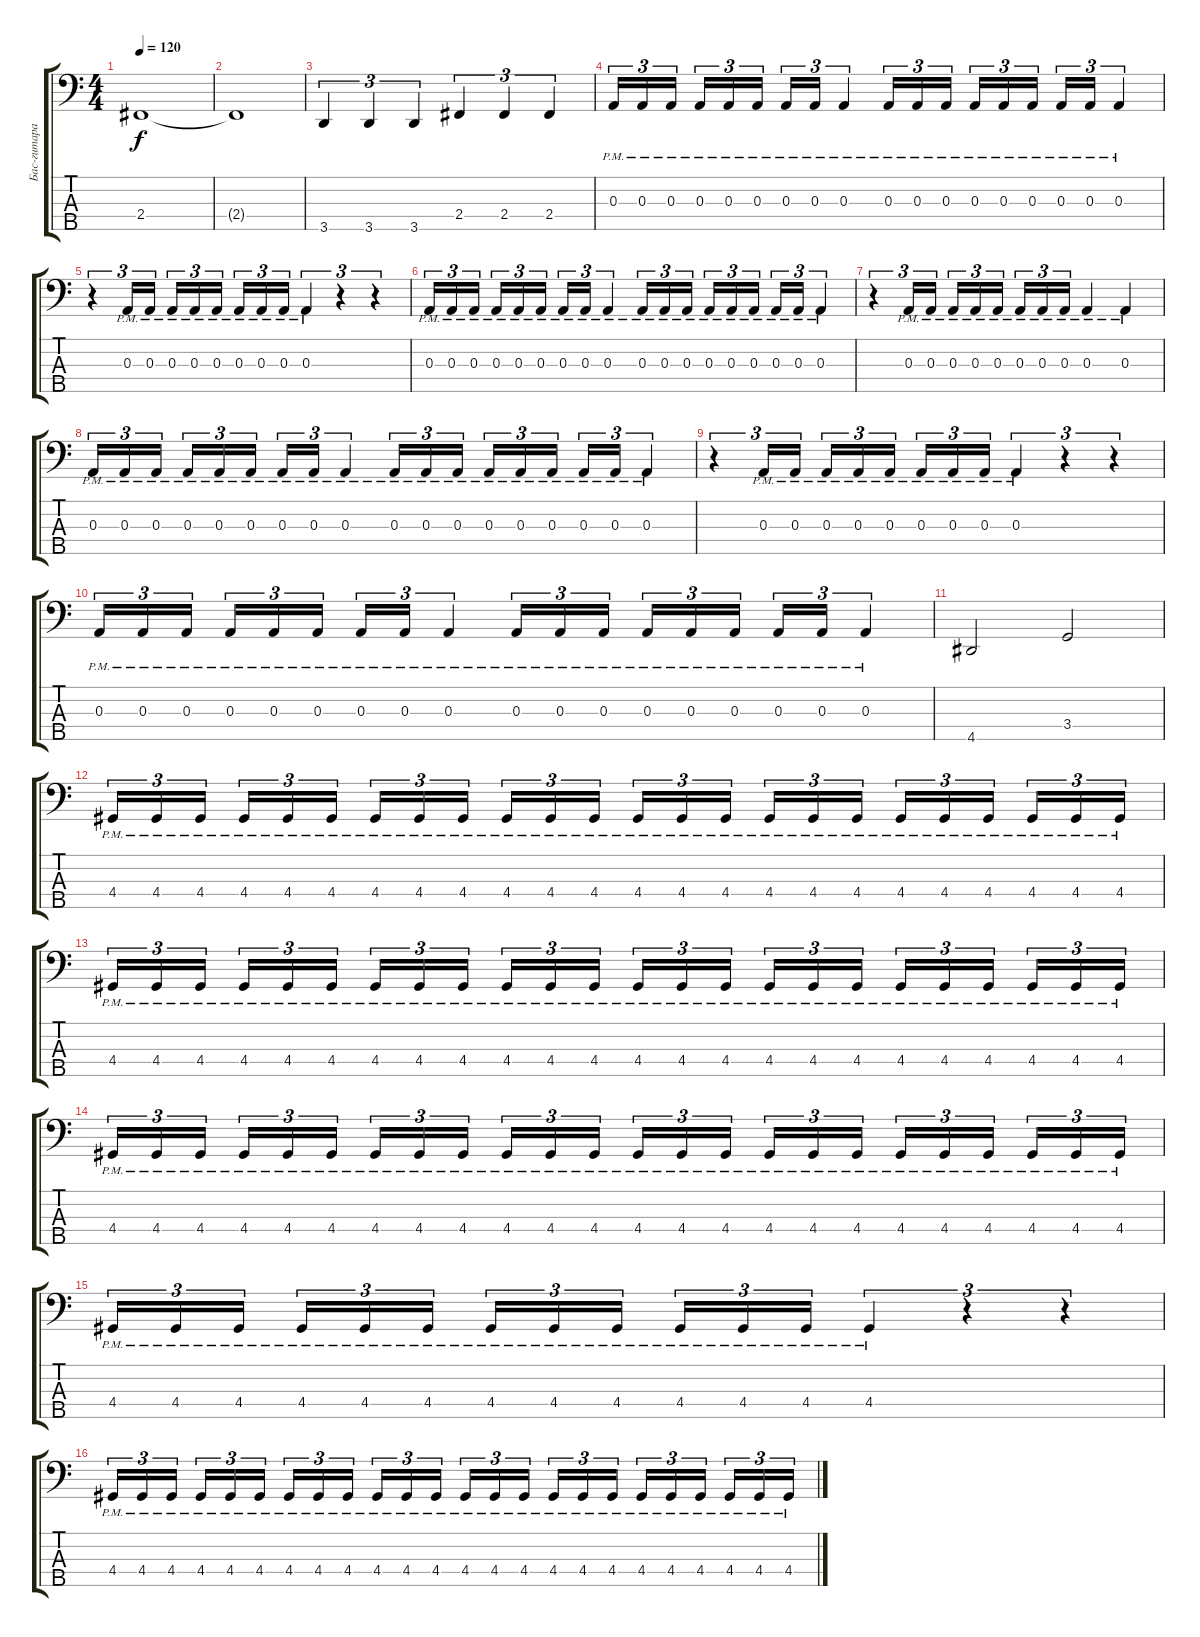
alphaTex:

\track ("Бас-гитара (Вортекс)" "Бас-гитара") {instrument electricbassfinger}
\staff {score tabs}
\tuning (G2 D2 A1 E1 B0) {hide}
\ts (4 4)
\tempo 120
\clef f4
\ks c
2.4{t}.1{dy f} |
2.4{t}.1 |
3.5.4{tu (3 2)} 3.5.4{tu (3 2)} 3.5.4{tu (3 2)} 2.4.4{tu (3 2)} 2.4.4{tu (3 2)} 2.4.4{tu (3 2)} |
0.3{pm}.16{tu (3 2)} 0.3{pm}.16{tu (3 2)} 0.3{pm}.16{tu (3 2) beam splitsecondary} 0.3{pm}.16{tu (3 2)} 0.3{pm}.16{tu (3 2)} 0.3{pm}.16{tu (3 2)} 0.3{pm}.16{tu (3 2)} 0.3{pm}.16{tu (3 2)} 0.3{pm}.4{tu (3 2)} 0.3{pm}.16{tu (3 2)} 0.3{pm}.16{tu (3 2)} 0.3{pm}.16{tu (3 2) beam splitsecondary} 0.3{pm}.16{tu (3 2)} 0.3{pm}.16{tu (3 2)} 0.3{pm}.16{tu (3 2)} 0.3{pm}.16{tu (3 2)} 0.3{pm}.16{tu (3 2)} 0.3{pm}.4{tu (3 2)} |
r.4{tu (3 2)} 0.3{pm}.16{tu (3 2)} 0.3{pm}.16{tu (3 2)} 0.3{pm}.16{tu (3 2)} 0.3{pm}.16{tu (3 2)} 0.3{pm}.16{tu (3 2) beam splitsecondary} 0.3{pm}.16{tu (3 2)} 0.3{pm}.16{tu (3 2)} 0.3{pm}.16{tu (3 2)} 0.3{pm}.4{tu (3 2)} r.4{tu (3 2)} r.4{tu (3 2)} |
0.3{pm}.16{tu (3 2)} 0.3{pm}.16{tu (3 2)} 0.3{pm}.16{tu (3 2) beam splitsecondary} 0.3{pm}.16{tu (3 2)} 0.3{pm}.16{tu (3 2)} 0.3{pm}.16{tu (3 2)} 0.3{pm}.16{tu (3 2)} 0.3{pm}.16{tu (3 2)} 0.3{pm}.4{tu (3 2)} 0.3{pm}.16{tu (3 2)} 0.3{pm}.16{tu (3 2)} 0.3{pm}.16{tu (3 2) beam splitsecondary} 0.3{pm}.16{tu (3 2)} 0.3{pm}.16{tu (3 2)} 0.3{pm}.16{tu (3 2)} 0.3{pm}.16{tu (3 2)} 0.3{pm}.16{tu (3 2)} 0.3{pm}.4{tu (3 2)} |
r.4{tu (3 2)} 0.3{pm}.16{tu (3 2)} 0.3{pm}.16{tu (3 2)} 0.3{pm}.16{tu (3 2)} 0.3{pm}.16{tu (3 2)} 0.3{pm}.16{tu (3 2) beam splitsecondary} 0.3{pm}.16{tu (3 2)} 0.3{pm}.16{tu (3 2)} 0.3{pm}.16{tu (3 2)} 0.3{pm}.4 0.3{pm}.4 |
0.3{pm}.16{tu (3 2)} 0.3{pm}.16{tu (3 2)} 0.3{pm}.16{tu (3 2) beam splitsecondary} 0.3{pm}.16{tu (3 2)} 0.3{pm}.16{tu (3 2)} 0.3{pm}.16{tu (3 2)} 0.3{pm}.16{tu (3 2)} 0.3{pm}.16{tu (3 2)} 0.3{pm}.4{tu (3 2)} 0.3{pm}.16{tu (3 2)} 0.3{pm}.16{tu (3 2)} 0.3{pm}.16{tu (3 2) beam splitsecondary} 0.3{pm}.16{tu (3 2)} 0.3{pm}.16{tu (3 2)} 0.3{pm}.16{tu (3 2)} 0.3{pm}.16{tu (3 2)} 0.3{pm}.16{tu (3 2)} 0.3{pm}.4{tu (3 2)} |
r.4{tu (3 2)} 0.3{pm}.16{tu (3 2)} 0.3{pm}.16{tu (3 2)} 0.3{pm}.16{tu (3 2)} 0.3{pm}.16{tu (3 2)} 0.3{pm}.16{tu (3 2) beam splitsecondary} 0.3{pm}.16{tu (3 2)} 0.3{pm}.16{tu (3 2)} 0.3{pm}.16{tu (3 2)} 0.3{pm}.4{tu (3 2)} r.4{tu (3 2)} r.4{tu (3 2)} |
0.3{pm}.16{tu (3 2)} 0.3{pm}.16{tu (3 2)} 0.3{pm}.16{tu (3 2) beam splitsecondary} 0.3{pm}.16{tu (3 2)} 0.3{pm}.16{tu (3 2)} 0.3{pm}.16{tu (3 2)} 0.3{pm}.16{tu (3 2)} 0.3{pm}.16{tu (3 2)} 0.3{pm}.4{tu (3 2)} 0.3{pm}.16{tu (3 2)} 0.3{pm}.16{tu (3 2)} 0.3{pm}.16{tu (3 2) beam splitsecondary} 0.3{pm}.16{tu (3 2)} 0.3{pm}.16{tu (3 2)} 0.3{pm}.16{tu (3 2)} 0.3{pm}.16{tu (3 2)} 0.3{pm}.16{tu (3 2)} 0.3{pm}.4{tu (3 2)} |
4.5.2 3.4.2 |
4.4{pm}.16{tu (3 2)} 4.4{pm}.16{tu (3 2)} 4.4{pm}.16{tu (3 2) beam splitsecondary} 4.4{pm}.16{tu (3 2)} 4.4{pm}.16{tu (3 2)} 4.4{pm}.16{tu (3 2)} 4.4{pm}.16{tu (3 2)} 4.4{pm}.16{tu (3 2)} 4.4{pm}.16{tu (3 2) beam splitsecondary} 4.4{pm}.16{tu (3 2)} 4.4{pm}.16{tu (3 2)} 4.4{pm}.16{tu (3 2)} 4.4{pm}.16{tu (3 2)} 4.4{pm}.16{tu (3 2)} 4.4{pm}.16{tu (3 2) beam splitsecondary} 4.4{pm}.16{tu (3 2)} 4.4{pm}.16{tu (3 2)} 4.4{pm}.16{tu (3 2)} 4.4{pm}.16{tu (3 2)} 4.4{pm}.16{tu (3 2)} 4.4{pm}.16{tu (3 2) beam splitsecondary} 4.4{pm}.16{tu (3 2)} 4.4{pm}.16{tu (3 2)} 4.4{pm}.16{tu (3 2)} |
4.4{pm}.16{tu (3 2)} 4.4{pm}.16{tu (3 2)} 4.4{pm}.16{tu (3 2) beam splitsecondary} 4.4{pm}.16{tu (3 2)} 4.4{pm}.16{tu (3 2)} 4.4{pm}.16{tu (3 2)} 4.4{pm}.16{tu (3 2)} 4.4{pm}.16{tu (3 2)} 4.4{pm}.16{tu (3 2) beam splitsecondary} 4.4{pm}.16{tu (3 2)} 4.4{pm}.16{tu (3 2)} 4.4{pm}.16{tu (3 2)} 4.4{pm}.16{tu (3 2)} 4.4{pm}.16{tu (3 2)} 4.4{pm}.16{tu (3 2) beam splitsecondary} 4.4{pm}.16{tu (3 2)} 4.4{pm}.16{tu (3 2)} 4.4{pm}.16{tu (3 2)} 4.4{pm}.16{tu (3 2)} 4.4{pm}.16{tu (3 2)} 4.4{pm}.16{tu (3 2) beam splitsecondary} 4.4{pm}.16{tu (3 2)} 4.4{pm}.16{tu (3 2)} 4.4{pm}.16{tu (3 2)} |
4.4{pm}.16{tu (3 2)} 4.4{pm}.16{tu (3 2)} 4.4{pm}.16{tu (3 2) beam splitsecondary} 4.4{pm}.16{tu (3 2)} 4.4{pm}.16{tu (3 2)} 4.4{pm}.16{tu (3 2)} 4.4{pm}.16{tu (3 2)} 4.4{pm}.16{tu (3 2)} 4.4{pm}.16{tu (3 2) beam splitsecondary} 4.4{pm}.16{tu (3 2)} 4.4{pm}.16{tu (3 2)} 4.4{pm}.16{tu (3 2)} 4.4{pm}.16{tu (3 2)} 4.4{pm}.16{tu (3 2)} 4.4{pm}.16{tu (3 2) beam splitsecondary} 4.4{pm}.16{tu (3 2)} 4.4{pm}.16{tu (3 2)} 4.4{pm}.16{tu (3 2)} 4.4{pm}.16{tu (3 2)} 4.4{pm}.16{tu (3 2)} 4.4{pm}.16{tu (3 2) beam splitsecondary} 4.4{pm}.16{tu (3 2)} 4.4{pm}.16{tu (3 2)} 4.4{pm}.16{tu (3 2)} |
4.4{pm}.16{tu (3 2)} 4.4{pm}.16{tu (3 2)} 4.4{pm}.16{tu (3 2) beam splitsecondary} 4.4{pm}.16{tu (3 2)} 4.4{pm}.16{tu (3 2)} 4.4{pm}.16{tu (3 2)} 4.4{pm}.16{tu (3 2)} 4.4{pm}.16{tu (3 2)} 4.4{pm}.16{tu (3 2) beam splitsecondary} 4.4{pm}.16{tu (3 2)} 4.4{pm}.16{tu (3 2)} 4.4{pm}.16{tu (3 2)} 4.4{pm}.4{tu (3 2)} r.4{tu (3 2)} r.4{tu (3 2)} |
4.4{pm}.16{tu (3 2)} 4.4{pm}.16{tu (3 2)} 4.4{pm}.16{tu (3 2) beam splitsecondary} 4.4{pm}.16{tu (3 2)} 4.4{pm}.16{tu (3 2)} 4.4{pm}.16{tu (3 2)} 4.4{pm}.16{tu (3 2)} 4.4{pm}.16{tu (3 2)} 4.4{pm}.16{tu (3 2) beam splitsecondary} 4.4{pm}.16{tu (3 2)} 4.4{pm}.16{tu (3 2)} 4.4{pm}.16{tu (3 2)} 4.4{pm}.16{tu (3 2)} 4.4{pm}.16{tu (3 2)} 4.4{pm}.16{tu (3 2) beam splitsecondary} 4.4{pm}.16{tu (3 2)} 4.4{pm}.16{tu (3 2)} 4.4{pm}.16{tu (3 2)} 4.4{pm}.16{tu (3 2)} 4.4{pm}.16{tu (3 2)} 4.4{pm}.16{tu (3 2) beam splitsecondary} 4.4{pm}.16{tu (3 2)} 4.4{pm}.16{tu (3 2)} 4.4{pm}.16{tu (3 2)}
